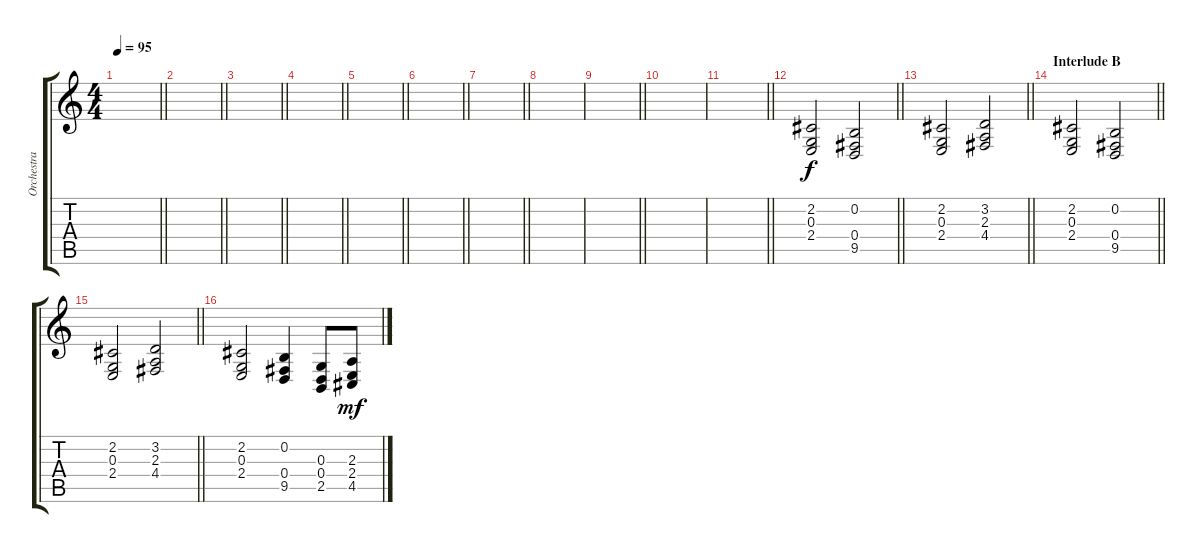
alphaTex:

\track ("Orchestra II (Miro)" "Orchestra ") {instrument stringensemble1}
\staff {score tabs}
\tuning (E4 B3 G3 D3 A2 E2) {hide}
\ts (4 4)
\tempo 95
\clef g2
\barLineRight lightlight
\ks c
|
\barLineRight lightlight
|
\barLineRight lightlight
|
\barLineRight lightlight
|
\barLineRight lightlight
|
\barLineRight lightlight
|
\barLineRight lightlight
|
|
\barLineRight lightlight
|
|
\barLineRight lightlight
|
\barLineRight lightlight
(2.2 0.3 2.4).2 (0.2 0.4 9.5).2 |
\barLineRight lightlight
(2.2 0.3 2.4).2 (3.2 2.3 4.4).2 |
\section ("" "Interlude B")
\barLineRight lightlight
(2.2 0.3 2.4).2 (0.2 0.4 9.5).2 |
\barLineRight lightlight
(2.2 0.3 2.4).2 (3.2 2.3 4.4).2 |
(2.2 0.3 2.4).2 (0.2 0.4 9.5).4 (0.3 0.4 2.5).8 (2.3 2.4 4.5).8{dy mf}
